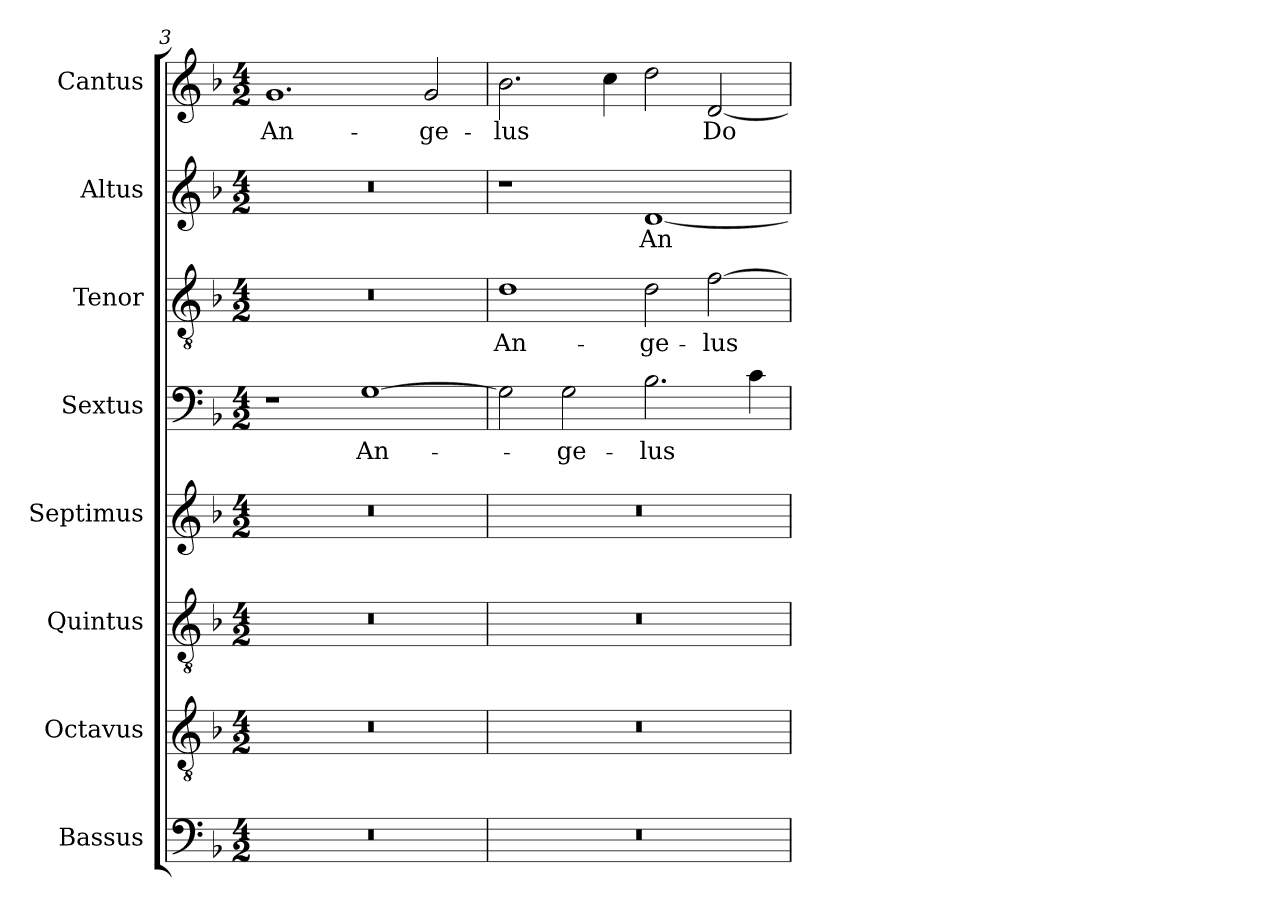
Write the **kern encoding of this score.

**kern	**kern	**kern	**kern	**kern	**text	**kern	**text	**kern	**text	**kern	**text
*part8	*part7	*part6	*part5	*part4	*part4	*part3	*part3	*part2	*part2	*part1	*part1
*staff8	*staff7	*staff6	*staff5	*staff4	*staff4	*staff3	*staff3	*staff2	*staff2	*staff1	*staff1
*I"Bassus	*I"Octavus	*I"Quintus	*I"Septimus	*I"Sextus	*	*I"Tenor	*	*I"Altus	*	*I"Cantus	*
*I'B.	*	*	*	*	*	*I'T.	*	*I'A.	*	*I'C.	*
*clefF4	*clefGv2	*clefGv2	*clefG2	*clefF4	*	*clefGv2	*	*clefG2	*	*clefG2	*
*	*ITrd7c12	*ITrd7c12	*	*	*	*ITrd7c12	*	*	*	*	*
*k[b-]	*k[b-]	*k[b-]	*k[b-]	*k[b-]	*	*k[b-]	*	*k[b-]	*	*k[b-]	*
*d:	*d:	*d:	*d:	*d:	*	*d:	*	*d:	*	*d:	*
*M4/2	*M4/2	*M4/2	*M4/2	*M4/2	*	*M4/2	*	*M4/2	*	*M4/2	*
=3	=3	=3	=3	=3	=3	=3	=3	=3	=3	=3	=3
!LO:N:vis=1	!LO:N:vis=1	!LO:N:vis=1	!LO:N:vis=1	!	!	!LO:N:vis=1	!	!LO:N:vis=1	!	!	!
!	!	!	!	!	!	!	!	!	!	!	!LO:LY:b:color=#000000
0r	0r	0r	0r	1r	.	0r	.	0r	.	1.gi	An-
!	!	!	!	!	!LO:LY:b:color=#000000	!	!	!	!	!	!
.	.	.	.	[1Gi	An-	.	.	.	.	.	.
!	!	!	!	!	!	!	!	!	!	!	!LO:LY:b:color=#000000
.	.	.	.	.	.	.	.	.	.	2gi/	-ge-
=4	=4	=4	=4	=4	=4	=4	=4	=4	=4	=4	=4
!LO:N:vis=1	!LO:N:vis=1	!LO:N:vis=1	!LO:N:vis=1	!	!	!	!	!	!	!	!
!	!	!	!	!	!	!	!LO:LY:b:color=#000000	!	!	!	!
!	!	!	!	!	!	!	!	!	!	!	!LO:LY:b:color=#000000
0r	0r	0r	0r	2Gi\]	.	1Di	An-	1r	.	2.b-i\	-lus
!	!	!	!	!	!LO:LY:b:color=#000000	!	!	!	!	!	!
.	.	.	.	2Gi\	-ge-	.	.	.	.	.	.
.	.	.	.	.	.	.	.	.	.	4cci\	.
!	!	!	!	!	!LO:LY:b:color=#000000	!	!	!	!	!	!
!	!	!	!	!	!	!	!LO:LY:b:color=#000000	!	!	!	!
!	!	!	!	!	!	!	!	!	!LO:LY:b:color=#000000	!	!
.	.	.	.	2.B-i\	-lus	2Di\	-ge-	[1di	An-	2ddi\	.
!	!	!	!	!	!	!	!LO:LY:b:color=#000000	!	!	!	!
!	!	!	!	!	!	!	!	!	!	!	!LO:LY:b:color=#000000
.	.	.	.	.	.	[2Fi\	-lus	.	.	[2di/	Do-
.	.	.	.	4ci\	.	.	.	.	.	.	.
=	=	=	=	=	=	=	=	=	=	=	=
*-	*-	*-	*-	*-	*-	*-	*-	*-	*-	*-	*-
